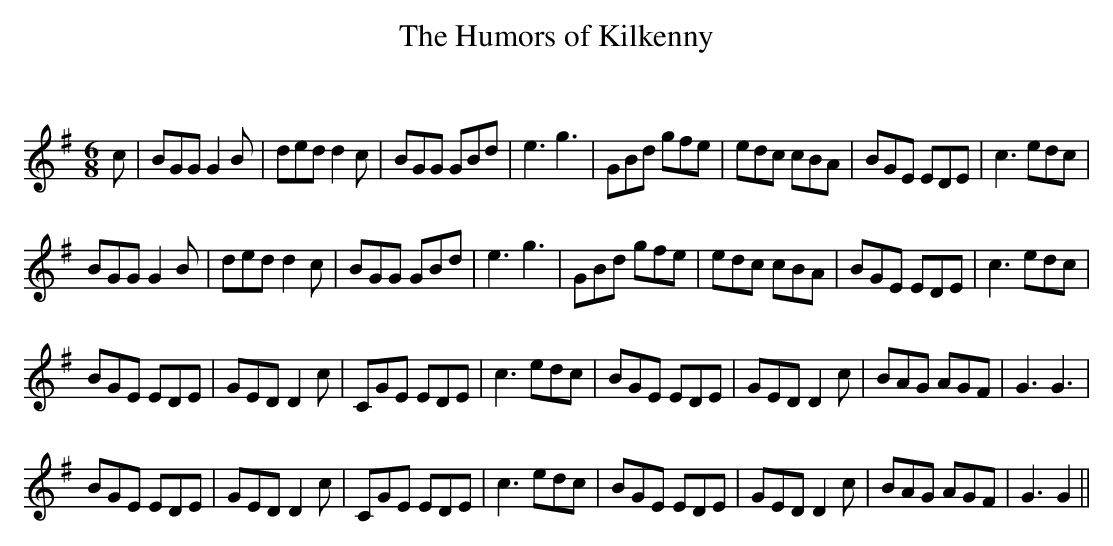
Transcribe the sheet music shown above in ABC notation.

X:1
T: The Humors of Kilkenny
C:
Q:180
K:G
M:6/8
L:1/16
c2|B2G2G2 G4B2|d2e2d2 d4c2|B2G2G2 G2B2d2|e6 g6|G2B2d2 g2f2e2|e2d2c2 c2B2A2|B2G2E2 E2D2E2|c6 e2d2c2|
B2G2G2 G4B2|d2e2d2 d4c2|B2G2G2 G2B2d2|e6 g6|G2B2d2 g2f2e2|e2d2c2 c2B2A2|B2G2E2 E2D2E2|c6 e2d2c2|
B2G2E2 E2D2E2|G2E2D2 D4c2|C2G2E2 E2D2E2|c6 e2d2c2|B2G2E2 E2D2E2|G2E2D2 D4c2|B2A2G2 A2G2F2|G6 G6|
B2G2E2 E2D2E2|G2E2D2 D4c2|C2G2E2 E2D2E2|c6 e2d2c2|B2G2E2 E2D2E2|G2E2D2 D4c2|B2A2G2 A2G2F2|G6 G4||
